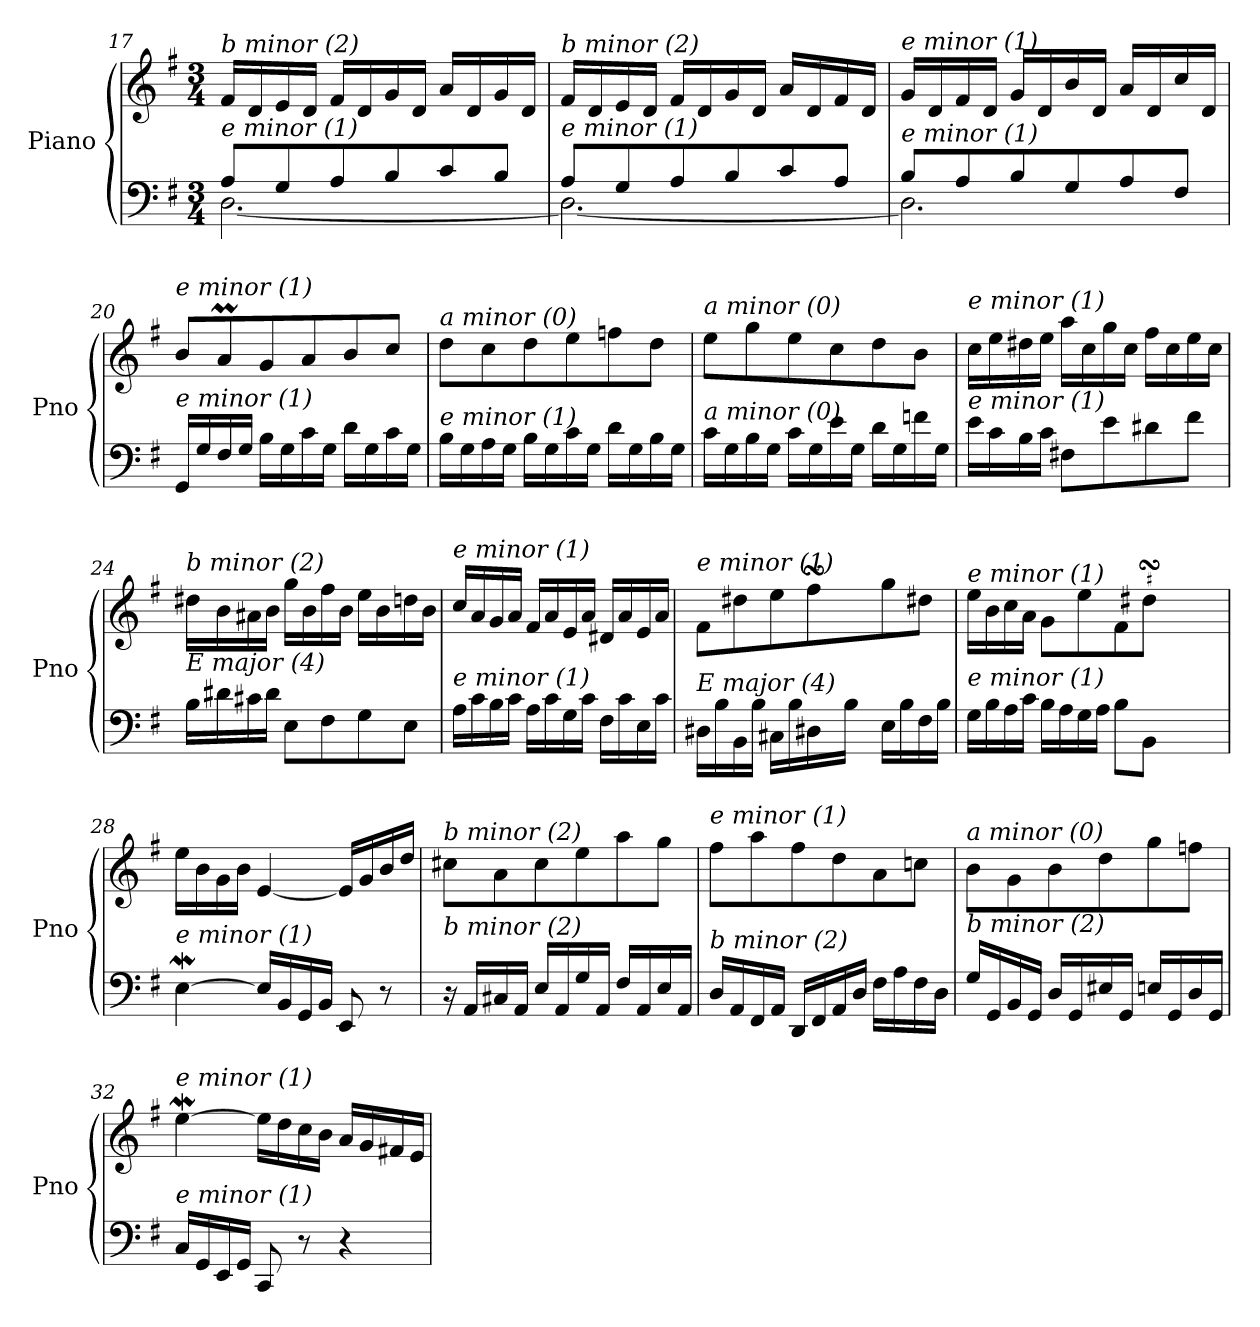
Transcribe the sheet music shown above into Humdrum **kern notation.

**kern	**kern
*part1	*part1
*staff2	*staff1
*I"Piano	*
*I'Pno	*
!!LO:PB:g=z
*clefF4	*clefG2
*k[f#]	*k[f#]
*M3/4	*M3/4
=17	=17
*^	*
!	!	!LO:TX:i:t=b minor (2)
!LO:TX:i:t=e minor (1)	!	!
8A/L	[2.D\	16f#/LL
.	.	16d/
8G/	.	16e/
.	.	16d/JJ
8A/	.	16f#/LL
.	.	16d/
8B/	.	16g/
.	.	16d/JJ
8c/	.	16a/LL
.	.	16d/
8B/J	.	16g/
.	.	16d/JJ
=18	=18	=18
!	!	!LO:TX:i:t=b minor (2)
!LO:TX:i:t=e minor (1)	!	!
8A/L	2.D\_	16f#/LL
.	.	16d/
8G/	.	16e/
.	.	16d/JJ
8A/	.	16f#/LL
.	.	16d/
8B/	.	16g/
.	.	16d/JJ
8c/	.	16a/LL
.	.	16d/
8A/J	.	16f#/
.	.	16d/JJ
=19	=19	=19
!	!	!LO:TX:i:t=e minor (1)
!LO:TX:i:t=e minor (1)	!	!
8B/L	2.D\]	16g/LL
.	.	16d/
8A/	.	16f#/
.	.	16d/JJ
8B/	.	16g/LL
.	.	16d/
8G/	.	16b/
.	.	16d/JJ
8A/	.	16a/LL
.	.	16d/
8F#/J	.	16cc/
.	.	16d/JJ
*v	*v	*
=20	=20
!	!LO:TX:i:t=e minor (1)
!LO:TX:i:t=e minor (1)	!
16GG/LL	8b/L
16G/	.
16F#/	8aM/
16G/JJ	.
16B\LL	8g/
16G\	.
16c\	8a/
16G\JJ	.
16d\LL	8b/
16G\	.
16c\	8cc/J
16G\JJ	.
!!LO:LB:g=z
=21	=21
!	!LO:TX:i:t=a minor (0)
!LO:TX:i:t=e minor (1)	!
16B\LL	8dd\L
16G\	.
16A\	8cc\
16G\JJ	.
16B\LL	8dd\
16G\	.
16c\	8ee\
16G\JJ	.
16d\LL	8ffn\
16G\	.
16B\	8dd\J
16G\JJ	.
=22	=22
!	!LO:TX:i:t=a minor (0)
!LO:TX:i:t=a minor (0)	!
16c\LL	8ee\L
16G\	.
16B\	8gg\
16G\JJ	.
16c\LL	8ee\
16G\	.
16e\	8cc\
16G\JJ	.
16d\LL	8dd\
16G\	.
16fn\	8b\J
16G\JJ	.
=23	=23
!	!LO:TX:i:t=e minor (1)
!LO:TX:i:t=e minor (1)	!
16e\LL	16cc\LL
16c\	16ee\
16B\	16dd#X\
16c\JJ	16ee\JJ
8F#X\L	16aa\LL
.	16cc\
8e\	16gg\
.	16cc\JJ
8d#X\	16ff#\LL
.	16cc\
8f#\J	16ee\
.	16cc\JJ
=24	=24
!	!LO:TX:i:t=b minor (2)
!LO:TX:i:t=E major (4)	!
16B\LL	16dd#X\LL
16d#X\	16b\
16c#X\	16a#X\
16d#\JJ	16b\JJ
8E\L	16gg\LL
.	16b\
8F#\	16ff#\
.	16b\JJ
8G\	16ee\LL
.	16b\
8E\J	16ddn\
.	16b\JJ
!!LO:LB:g=z
=25	=25
!	!LO:TX:i:t=e minor (1)
!LO:TX:i:t=e minor (1)	!
16A\LL	16cc/LL
16c\	16a/
16B\	16g/
16c\JJ	16a/JJ
16A\LL	16f#/LL
16c\	16a/
16G\	16e/
16c\JJ	16a/JJ
16F#\LL	16d#X/LL
16c\	16a/
16E\	16e/
16c\JJ	16a/JJ
=26	=26
*^	*^
!	!	!LO:TX:i:t=e minor (1)	!
!LO:TX:i:t=E major (4)	!	!	!
4.ryy	16D#X\LL	8f#\L	4.ryy
.	16B\	.	.
.	16BB\	8dd#X\	.
.	16B\JJ	.	.
.	16C#X\LL	8ee\	.
.	16B\	.	.
8ryy	16D#X\	8ff#sSsS\	32gg!yy
.	.	.	32ff#!yy
.	16B\JJ	.	32ee!yy
.	.	.	32ff#!yy
4ryy	16E\LL	8gg\	4ryy
.	16B\	.	.
.	16F#\	8dd#X\J	.
.	16B\JJ	.	.
=27	=27	=27	=27
!	!	!LO:TX:i:t=e minor (1)	!
!LO:TX:i:t=e minor (1)	!	!	!
2ryy	16G\LL	16ee\LL	2ryy
.	16B\	16b\	.
.	16A\	16cc\	.
.	16c\JJ	16a\JJ	.
.	16B\LL	8g\L	.
.	16A\	.	.
.	16G\	8ee\	.
.	16A\JJ	.	.
8ryy	8B\L	8f#\	8ryy
8ryy	8BB\J	8dd#XsSsS\J	32ee!yy
.	.	.	32dd#!yy
.	.	.	32cc#X!yy
.	.	.	32dd#!yy
*v	*v	*	*
=28	=28	=28
!	!LO:TX:i:t=e minor (1)	!
!LO:TX:i:t=e minor (1)	!	!
*	*v	*v
[4EW\	16ee\LL
.	16b\
.	16g\
.	16b\JJ
16E/LL]	[4e/
16BB/	.
16GG/	.
16BB/JJ	.
8EE/	16e/LL]
.	16g/
8r	16b/
.	16dd/JJ
!!LO:LB:g=z
=29	=29
!	!LO:TX:i:t=b minor (2)
!LO:TX:i:t=b minor (2)	!
16r	8cc#X\L
16AA/LL	.
16C#X/	8a\
16AA/JJ	.
16E/LL	8cc#\
16AA/	.
16G/	8ee\
16AA/JJ	.
16F#/LL	8aa\
16AA/	.
16E/	8gg\J
16AA/JJ	.
=30	=30
!	!LO:TX:i:t=e minor (1)
!LO:TX:i:t=b minor (2)	!
16D/LL	8ff#\L
16AA/	.
16FF#/	8aa\
16AA/JJ	.
16DD/LL	8ff#\
16FF#/	.
16AA/	8dd\
16D/JJ	.
16F#\LL	8a\
16A\	.
16F#\	8ccn\J
16D\JJ	.
=31	=31
!	!LO:TX:i:t=a minor (0)
!LO:TX:i:t=b minor (2)	!
16G/LL	8b\L
16GG/	.
16BB/	8g\
16GG/JJ	.
16D/LL	8b\
16GG/	.
16E#Xi/	8dd\
16GG/JJ	.
16E/LL	8gg\
16GG/	.
16D/	8ffn\J
16GG/JJ	.
=32	=32
!	!LO:TX:i:t=e minor (1)
!LO:TX:i:t=e minor (1)	!
16C/LL	[4eeW\
16GG/	.
16EE/	.
16GG/JJ	.
8CC/	16ee\LL]
.	16dd\
8r	16cc\
.	16b\JJ
4r	16a/LL
.	16g/
.	16f#X/
.	16e/JJ
=	=
*-	*-
